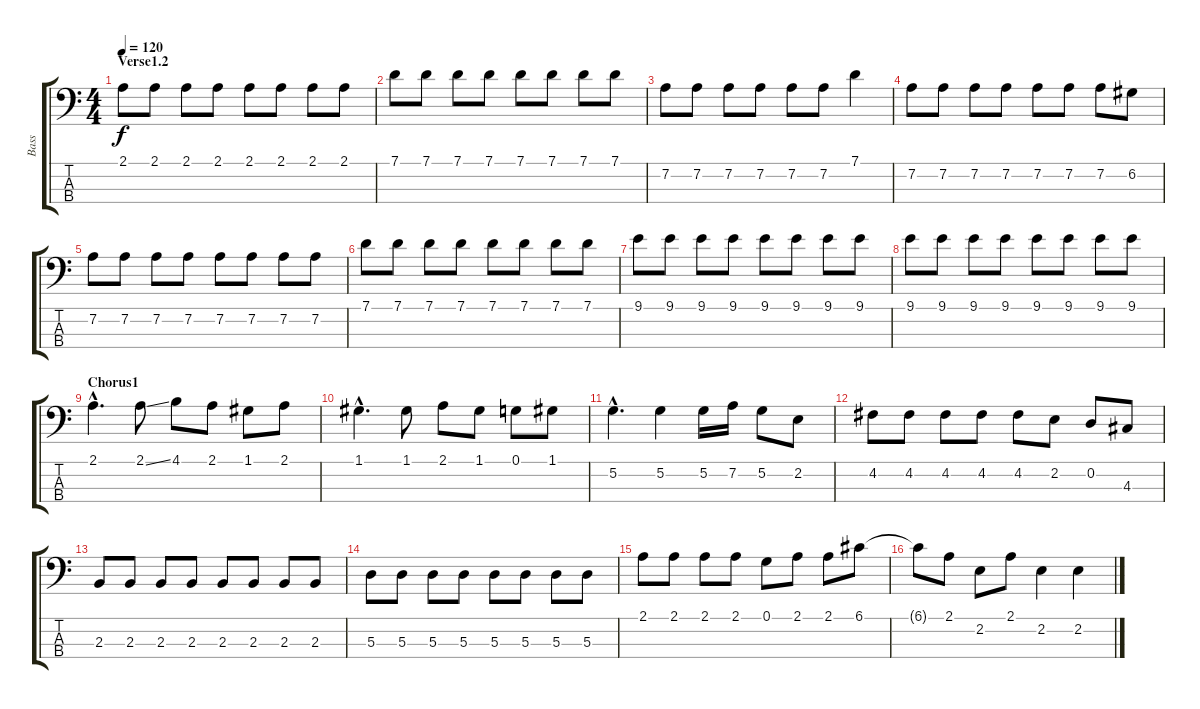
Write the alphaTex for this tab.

\track ("Bass" "Bass") {instrument electricbasspick}
\staff {score tabs}
\tuning (G2 D2 A1 E1) {hide}
\ts (4 4)
\section ("" "Verse1.2")
\tempo 120
\clef f4
\ks c
2.1.8{dy f} 2.1.8 2.1.8 2.1.8 2.1.8 2.1.8 2.1.8 2.1.8 |
7.1.8 7.1.8 7.1.8 7.1.8 7.1.8 7.1.8 7.1.8 7.1.8 |
7.2.8 7.2.8 7.2.8 7.2.8 7.2.8 7.2.8 7.1.4 |
7.2.8 7.2.8 7.2.8 7.2.8 7.2.8 7.2.8 7.2.8 6.2.8 |
7.2.8 7.2.8 7.2.8 7.2.8 7.2.8 7.2.8 7.2.8 7.2.8 |
7.1.8 7.1.8 7.1.8 7.1.8 7.1.8 7.1.8 7.1.8 7.1.8 |
9.1.8 9.1.8 9.1.8 9.1.8 9.1.8 9.1.8 9.1.8 9.1.8 |
9.1.8 9.1.8 9.1.8 9.1.8 9.1.8 9.1.8 9.1.8 9.1.8 |
\section ("" "Chorus1")
2.1{hac}.4{d} 2.1{ss}.8 4.1.8 2.1.8 1.1.8 2.1.8 |
1.1{hac}.4{d} 1.1.8 2.1.8 1.1.8 0.1.8 1.1.8 |
5.2{hac}.4{d} 5.2.4 5.2.16 7.2.16 5.2.8 2.2.8 |
4.2.8 4.2.8 4.2.8 4.2.8 4.2.8 2.2.8 0.2.8 4.3.8 |
2.3.8 2.3.8 2.3.8 2.3.8 2.3.8 2.3.8 2.3.8 2.3.8 |
5.3.8 5.3.8 5.3.8 5.3.8 5.3.8 5.3.8 5.3.8 5.3.8 |
2.1.8 2.1.8 2.1.8 2.1.8 0.1.8 2.1.8 2.1.8 6.1.8 |
6.1{t}.8 2.1.8 2.2.8 2.1.8 2.2.4 2.2.4
